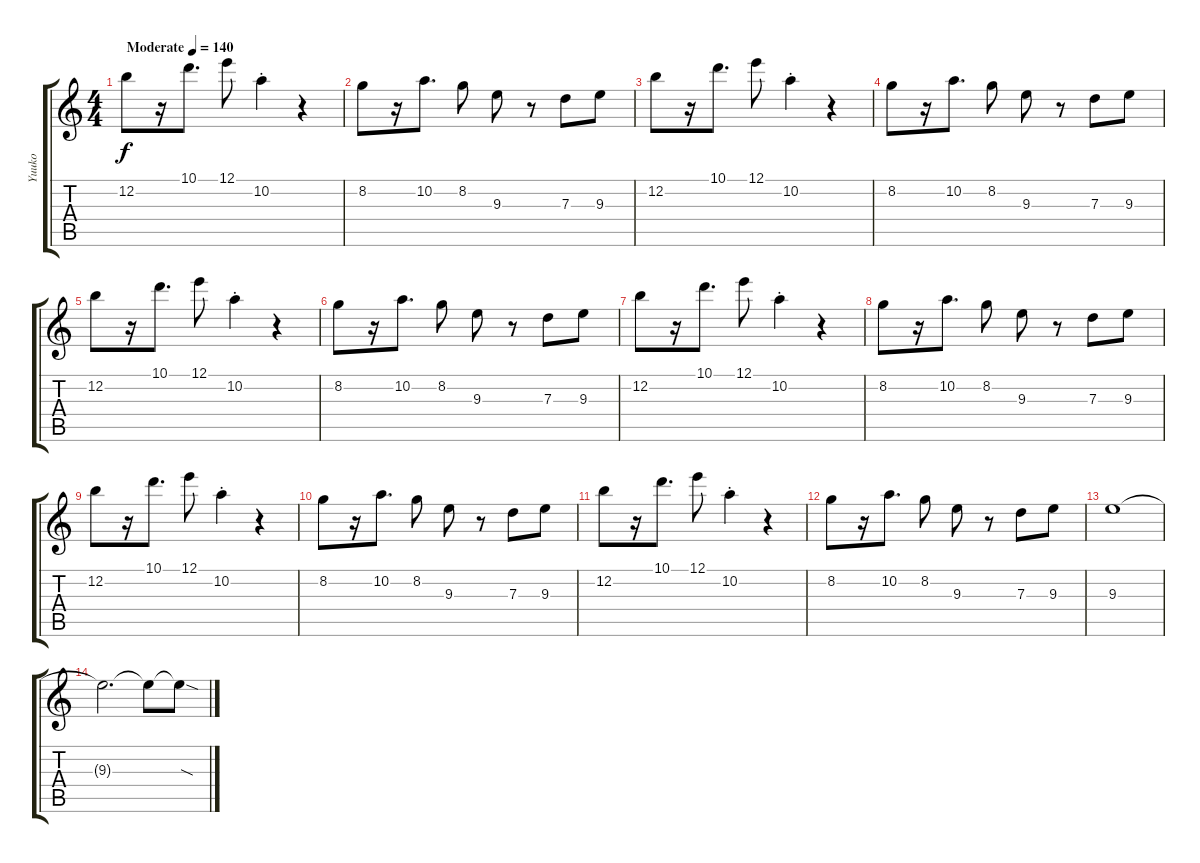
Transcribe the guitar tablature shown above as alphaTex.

\track ("Yuuko" "Yuuko") {instrument overdrivenguitar}
\staff {score tabs}
\tuning (E4 B3 G3 D3 A2 E2) {hide}
\ts (4 4)
\tempo (140 "Moderate")
\clef g2
\ks c
12.2.8{dy f instrument overdrivenguitar} r.16 10.1.8{d} 12.1.8 10.2{st}.4 r.4 |
8.2.8 r.16 10.2.8{d} 8.2.8 9.3.8 r.8 7.3.8 9.3.8 |
12.2.8 r.16 10.1.8{d} 12.1.8 10.2{st}.4 r.4 |
8.2.8 r.16 10.2.8{d} 8.2.8 9.3.8 r.8 7.3.8 9.3.8 |
12.2.8 r.16 10.1.8{d} 12.1.8 10.2{st}.4 r.4 |
8.2.8 r.16 10.2.8{d} 8.2.8 9.3.8 r.8 7.3.8 9.3.8 |
12.2.8 r.16 10.1.8{d} 12.1.8 10.2{st}.4 r.4 |
8.2.8 r.16 10.2.8{d} 8.2.8 9.3.8 r.8 7.3.8 9.3.8 |
12.2.8 r.16 10.1.8{d} 12.1.8 10.2{st}.4 r.4 |
8.2.8 r.16 10.2.8{d} 8.2.8 9.3.8 r.8 7.3.8 9.3.8 |
12.2.8 r.16 10.1.8{d} 12.1.8 10.2{st}.4 r.4 |
8.2.8 r.16 10.2.8{d} 8.2.8 9.3.8 r.8 7.3.8 9.3.8 |
9.3.1 |
9.3{t}.2{d} 9.3{t}.8 9.3{sod t}.8
